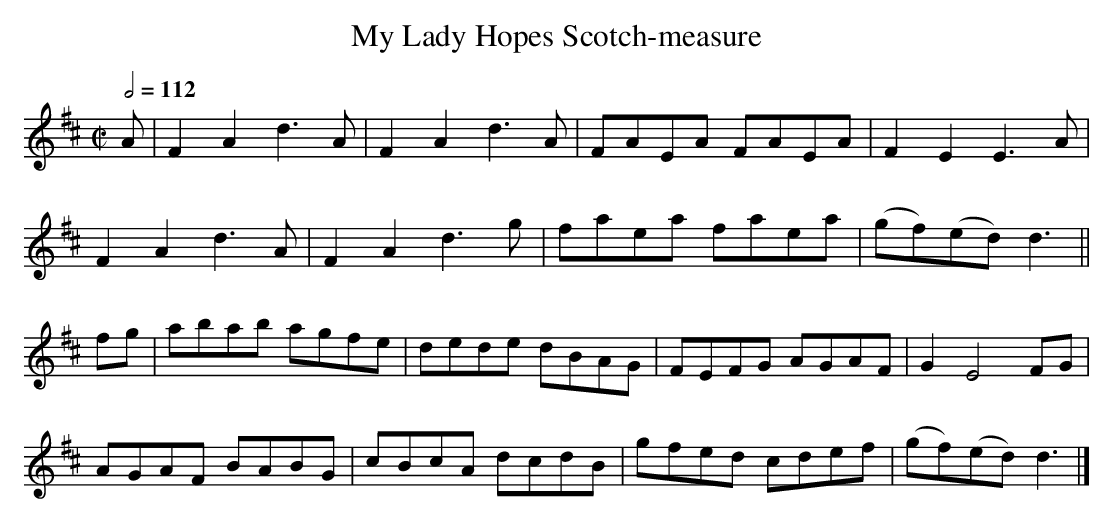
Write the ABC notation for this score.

X:1
T:My Lady Hopes Scotch-measure
M:C|
L:1/8
Q:1/2=112
K:D
A |F2A2 d3 A|F2A2 d3 A|FAEA FAEA| F2  E2  E3A|
   F2A2 d3 A|F2A2 d3 g|faea faea|(gf)(ed) d3||
fg|abab agfe|dede dBAG|FEFG AGAF| G2  E4   FG|
   AGAF BABG|cBcA dcdB|gfed cdef|(gf)(ed) d3|]
